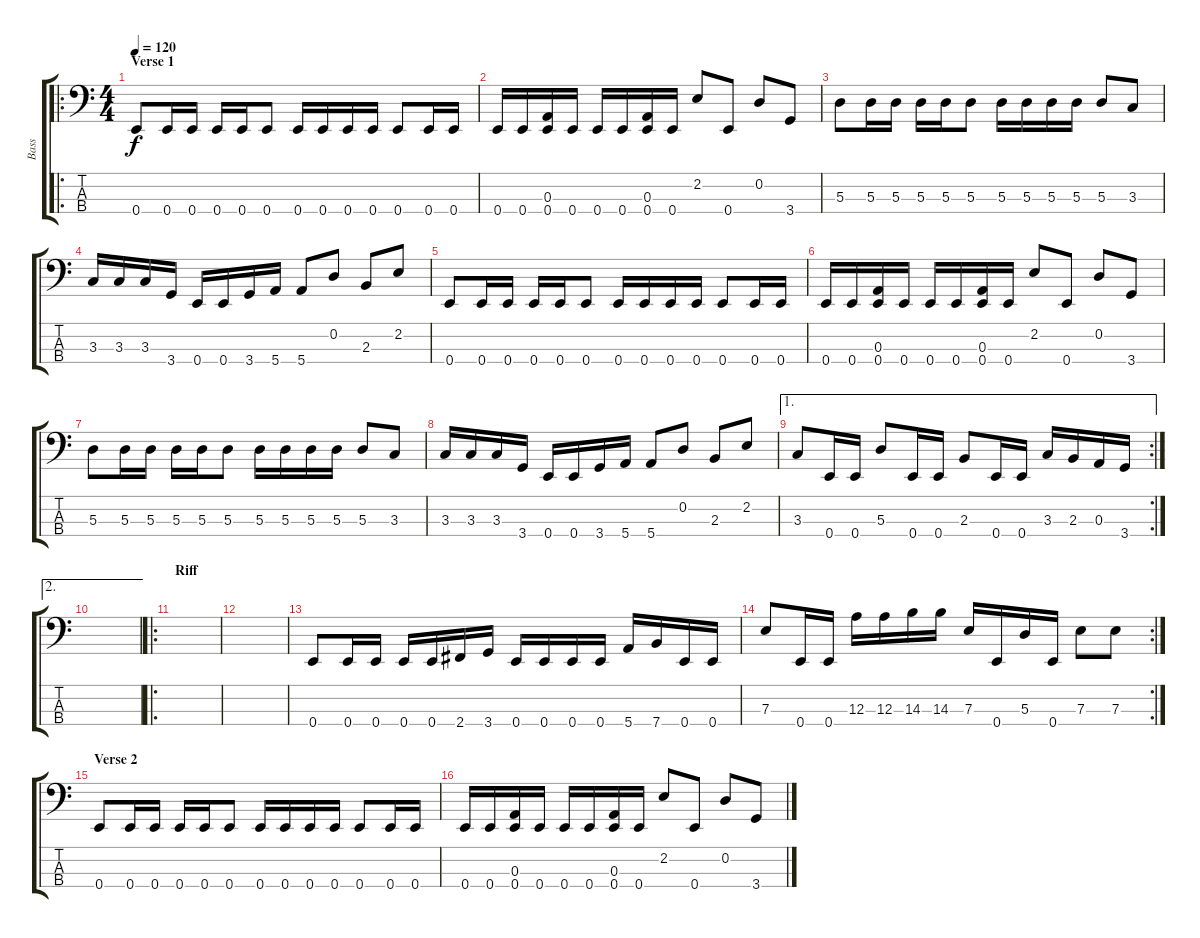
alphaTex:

\track ("Bass" "Bass") {instrument electricbassfinger}
\staff {score tabs}
\tuning (G2 D2 A1 E1) {hide}
\ro
\ts (4 4)
\section ("" "Verse 1")
\tempo 120
\clef f4
\ks c
0.4.8{dy f} 0.4.16 0.4.16 0.4.16 0.4.16 0.4.8 0.4.16 0.4.16 0.4.16 0.4.16 0.4.8 0.4.16 0.4.16 |
0.4.16 0.4.16 (0.3 0.4).16 0.4.16 0.4.16 0.4.16 (0.3 0.4).16 0.4.16 2.2.8 0.4.8 0.2.8 3.4.8 |
5.3.8 5.3.16 5.3.16 5.3.16 5.3.16 5.3.8 5.3.16 5.3.16 5.3.16 5.3.16 5.3.8 3.3.8 |
3.3.16 3.3.16 3.3.16 3.4.16 0.4.16 0.4.16 3.4.16 5.4.16 5.4.8 0.2.8 2.3.8 2.2.8 |
0.4.8 0.4.16 0.4.16 0.4.16 0.4.16 0.4.8 0.4.16 0.4.16 0.4.16 0.4.16 0.4.8 0.4.16 0.4.16 |
0.4.16 0.4.16 (0.3 0.4).16 0.4.16 0.4.16 0.4.16 (0.3 0.4).16 0.4.16 2.2.8 0.4.8 0.2.8 3.4.8 |
5.3.8 5.3.16 5.3.16 5.3.16 5.3.16 5.3.8 5.3.16 5.3.16 5.3.16 5.3.16 5.3.8 3.3.8 |
3.3.16 3.3.16 3.3.16 3.4.16 0.4.16 0.4.16 3.4.16 5.4.16 5.4.8 0.2.8 2.3.8 2.2.8 |
\ae 1
\rc 2
3.3.8 0.4.16 0.4.16 5.3.8 0.4.16 0.4.16 2.3.8 0.4.16 0.4.16 3.3.16 2.3.16 0.3.16 3.4.16 |
\ae 2
|
\ro
\section ("" "Riff")
|
|
0.4.8 0.4.16 0.4.16 0.4.16 0.4.16 2.4.16 3.4.16 0.4.16 0.4.16 0.4.16 0.4.16 5.4.16 7.4.16 0.4.16 0.4.16 |
\rc 2
7.3.8 0.4.16 0.4.16 12.3.16 12.3.16 14.3.16 14.3.16 7.3.16 0.4.16 5.3.16 0.4.16 7.3.8 7.3.8 |
\section ("" "Verse 2")
0.4.8 0.4.16 0.4.16 0.4.16 0.4.16 0.4.8 0.4.16 0.4.16 0.4.16 0.4.16 0.4.8 0.4.16 0.4.16 |
0.4.16 0.4.16 (0.3 0.4).16 0.4.16 0.4.16 0.4.16 (0.3 0.4).16 0.4.16 2.2.8 0.4.8 0.2.8 3.4.8
